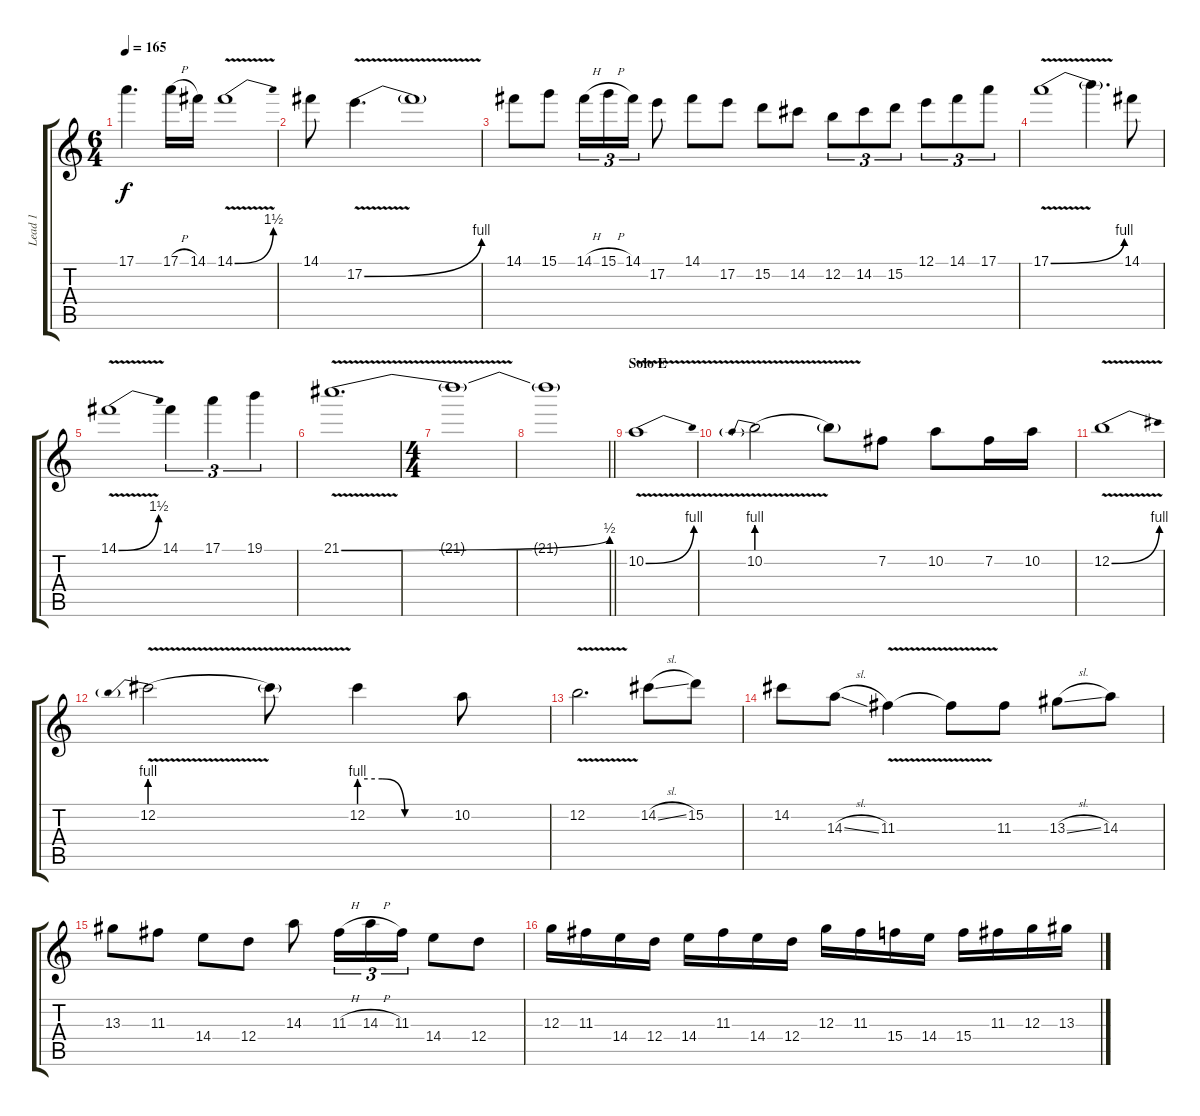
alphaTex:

\track ("Lead 1" "Lead 1") {instrument distortionguitar}
\staff {score tabs}
\tuning (E4 B3 G3 D3 A2 E2) {hide}
\ts (6 4)
\tempo 165
\clef g2
\ks c
17.1{t}.4{d dy f} 17.1{h}.16 14.1.16 14.1{be (bend 0 0 60 6) v}.1 |
14.1.8 17.2{be (bend 0 0 60 4) v}.4{d} 17.2{t}.1 |
14.1.8 15.1.8 14.1{h}.16{tu (3 2)} 15.1{h}.16{tu (3 2)} 14.1.16{tu (3 2)} 17.2.8 14.1.8 17.2.8 15.2.8 14.2.8 12.2.8{tu (3 2)} 14.2.8{tu (3 2)} 15.2.8{tu (3 2)} 12.1.8{tu (3 2)} 14.1.8{tu (3 2)} 17.1.8{tu (3 2)} |
17.1{be (bend 0 0 60 4) v}.1 17.1{t}.4{d} 14.1.8 |
14.1{be (bend 0 0 60 6) v}.1 14.1.4{tu (3 2)} 17.1.4{tu (3 2)} 19.1.4{tu (3 2)} |
21.1{be (bend 0 0 60 2) v}.1{d} |
\ts (4 4)
21.1{t}.1 |
\barLineRight lightlight
21.1{t}.1 |
\section ("" "Solo E")
10.2{be (bend 0 0 60 4) v}.1 |
10.2{be (prebend 0 4 60 4) v}.2 10.2{t}.8 7.2.8 10.2.8 7.2.16 10.2.16 |
12.2{be (bend 0 0 60 4) v}.1 |
12.2{be (prebend 0 4 60 4) v}.2 12.2{t}.8 12.2{be (custom 0 4 15 4 30 0 60 0)}.4 10.2.8 |
12.2{v}.2{d} 14.2{sl}.8 15.2.8 |
14.2.8 14.3{sl}.8 11.3{v}.4 11.3{t}.8 11.3.8 13.3{sl}.8 14.3.8 |
13.3.8 11.3.8 14.4.8 12.4.8 14.3.8 11.3{h}.16{tu (3 2)} 14.3{h}.16{tu (3 2)} 11.3.16{tu (3 2)} 14.4.8 12.4.8 |
12.3.16 11.3.16 14.4.16 12.4.16 14.4.16 11.3.16 14.4.16 12.4.16 12.3.16 11.3.16 15.4.16 14.4.16 15.4.16 11.3.16 12.3.16 13.3.16
